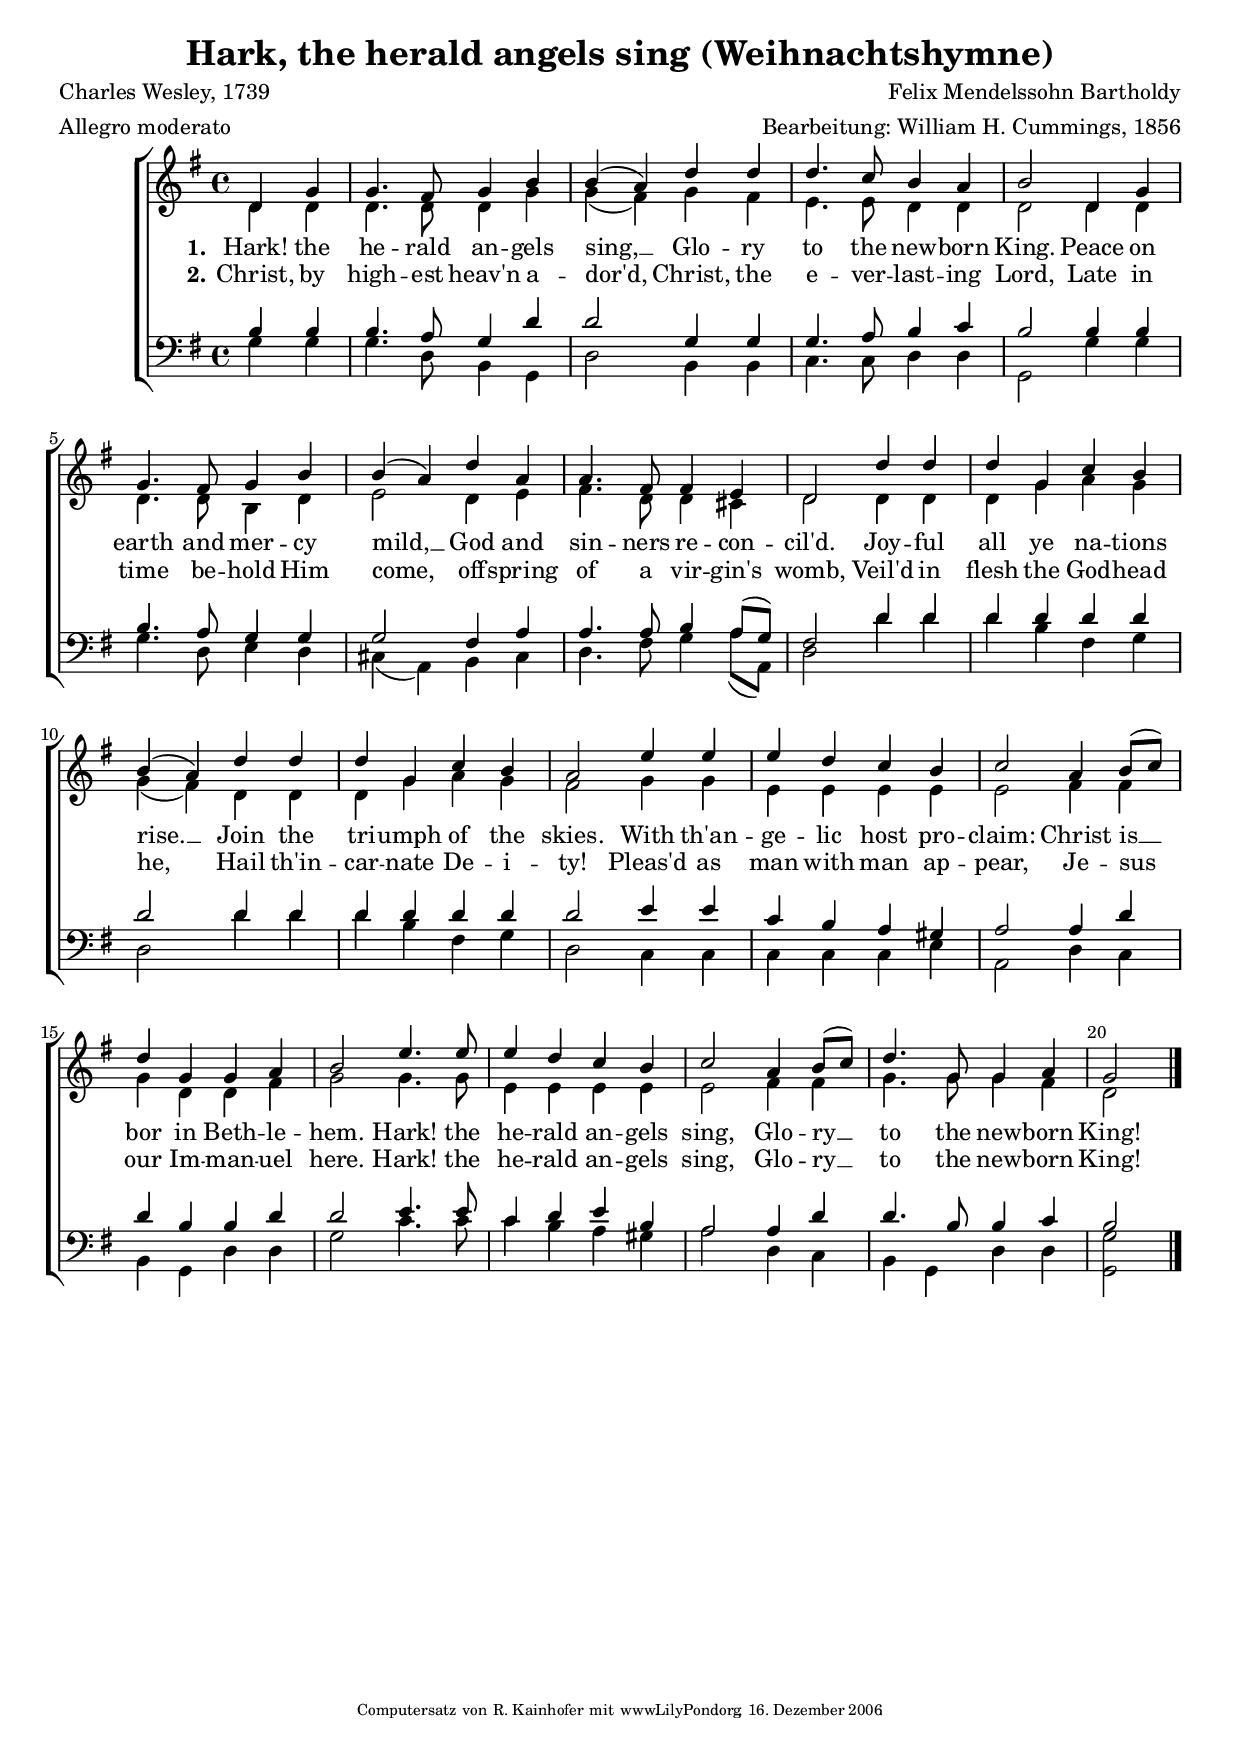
%lilypond input 


\version "2.7.40"
#(set-default-paper-size "a4")
#(set-global-staff-size 19)

\header {
	title = "Hark, the herald angels sing (Weihnachtshymne)"
	composer = "Felix Mendelssohn Bartholdy"
	poet = "Charles Wesley, 1739"
	arranger = "Bearbeitung: William H. Cummings, 1856"
	meter = "Allegro moderato"
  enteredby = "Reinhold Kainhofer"
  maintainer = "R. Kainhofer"
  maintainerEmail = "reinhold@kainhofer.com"
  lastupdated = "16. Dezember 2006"
  
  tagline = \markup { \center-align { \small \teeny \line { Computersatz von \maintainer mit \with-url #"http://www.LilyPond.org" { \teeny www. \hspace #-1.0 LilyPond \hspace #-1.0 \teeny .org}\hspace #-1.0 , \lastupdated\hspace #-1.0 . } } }
}


\paper {
% 	between-system-space = 0.3\cm
	between-system-padding = 0.3\cm
	after-title-space = 0.05\cm
% 	ragged-bottom = ##f
% 	ragged-last-bottom = ##f
}

\include "deutsch.ly"

ScoreSettings = {
% 	\set Score.skipBars = ##t
% 	\override Staff.VerticalAxisGroup #'minimum-Y-extent = #'(-0 . 0)
% 	\set Staff.midiInstrument = "acoustic grand"
% 	\override Lyrics.VerticalAxisGroup #'minimum-Y-extent = #'(-0 . 0)
	% left-align all rehearsal marks
% 	\override Score.RehearsalMark #'self-alignment-X = #-1
% 	\override Score.RehearsalMark #'padding = #2.8
% 	\override Score.RehearsalMark #'font-size = #1
% 	\override Score.RehearsalMark #'font-shape = #'italic
%
	\override Score.BarNumber  #'break-visibility = #end-of-line-invisible
	\set Score.barNumberVisibility = #(every-nth-bar-number-visible 5)
}

GlobalSettings = \notemode
{	
	\key g \major
	\time 4/4
	\partial 2
% 	\autoBeamOff
	\revert Rest #'direction
	\revert MultiMeasureRest #'staff-position
}

dynamik = {}

tempos = {}

sopMusic = \relative c' {
  d4 g | g4. fis8 g4 h | h( a) d d | d4. c8 h4 a | h2 d,4 g | 
  g4. fis8 g4 h | h( a) d a | a4. fis8 fis4 e | d2  d'4 d | d g, c h |
  h( a) d d | d g, c h | a2 e'4 e | e d c h | c2 a4 h8( c) |
  d4 g, g a | h2 e4. e8 | e4 d c h | c2 a4 h8( c) | d4. g,8 g4 a | g2 \bar"|."
}

altoMusic = \relative c' {
  d4 d | d4. d8 d4 g | g( fis) g fis | e4. e8 d4 d | d2 d4 d |
  d4. d8 h4 d | e2 d4 e | fis4. d8 d4 cis | d2 d4 d | d g a g |
  g( fis) d d | d g a g | fis2 g4 g | e e e e | e2 fis4 fis |
  g d d fis | g2 g4. g8 | e4 e e e | e2 fis4 fis | g4. g8 g4 fis | d2 \bar"|."
}

tenorMusic = \relative c' {
  h4 h | h4. a8 g4 d' | d2 g,4 g | g4. a8 h4 c | h2 h4 h |
  h4. a8 g4 g | g2 fis4 a | a4. a8  h4 a8( g) | fis2 d'4 d | d d d d | 
  d2 d4 d | d d d d | d2 e4 e | c h a gis | a2 a4 d |
  d h h d | d2 e4. e8 | c4 d e h | a2 a4 d | d4. h8 h4 c | h2 \bar"|."
}


bassMusic = \relative c' {
  g4 g | g4. d8 h4 g | d'2 h4 h | c4. c8 d4 d | g,2 g'4 g |
  g4. d8 e4 d | cis4( a) h cis | d4. fis8 g4 a8( a,) | d2 d'4 d | d h fis g |
  d2 d'4 d | d h fis g | d2 c4 c | c c c e | a,2 d4 c |
  h4 g d' d | g2 c4. c8 | c4 h a gis | a2 d,4 c | h g d' d | <g g,>2 \bar"|."
}

VerseI = \lyricmode
{
  \set stanza = "1."
  Hark! the he -- rald an -- gels sing, __ Glo -- ry to the new -- born King. Peace on earth and mer -- cy mild, __ God and sin -- ners re -- con -- cil'd. Joy -- ful all ye na -- tions rise. __ Join the tri -- umph of the skies. With th'an -- ge -- lic host pro -- claim: Christ is __ bor in Beth -- le -- hem. Hark! the he -- rald an -- gels sing, Glo -- ry __ to the new -- born King!
}

VerseII = \lyricmode
{
  \set stanza = "2."
  Christ, by high -- est heav'n a -- dor'd, Christ, the e -- ver -- last -- ing Lord,
  Late in time be -- hold Him come, off -- spring of a vir -- gin's womb, Veil'd in flesh the God -- head he,
  Hail th'in -- car -- nate De -- i -- ty! Pleas'd as man with man ap -- pear, Je -- sus our Im -- man -- uel here. Hark! the he -- rald an -- gels sing, Glo -- ry __ to the new -- born King!
}


\score {
  \context ChoirStaff <<
    \ScoreSettings
    \context Staff = women <<
      \dynamik
      \tempos
      \dynamicUp
      \context Voice = sopranos { \voiceOne << \GlobalSettings \sopMusic >> }
      \context Voice = altos { \voiceTwo << \GlobalSettings \altoMusic >> }
      \set Staff.instrument = \markup { \column { "S" \line {"A"} } }
    >>
    \context Lyrics = sopranosI \lyricsto sopranos \VerseI
    \context Lyrics = sopranosII \lyricsto sopranos \VerseII

    \context Staff = men <<
      \clef bass
      \dynamik
      \dynamicDown
      \context Voice = tenors { \voiceOne <<\GlobalSettings \tenorMusic >> }
      \context Voice = basses { \voiceTwo <<\GlobalSettings \bassMusic >> }
      \set Staff.instrument = \markup { \column { "T" \line {"B"} } }
    >>
  >>
}

